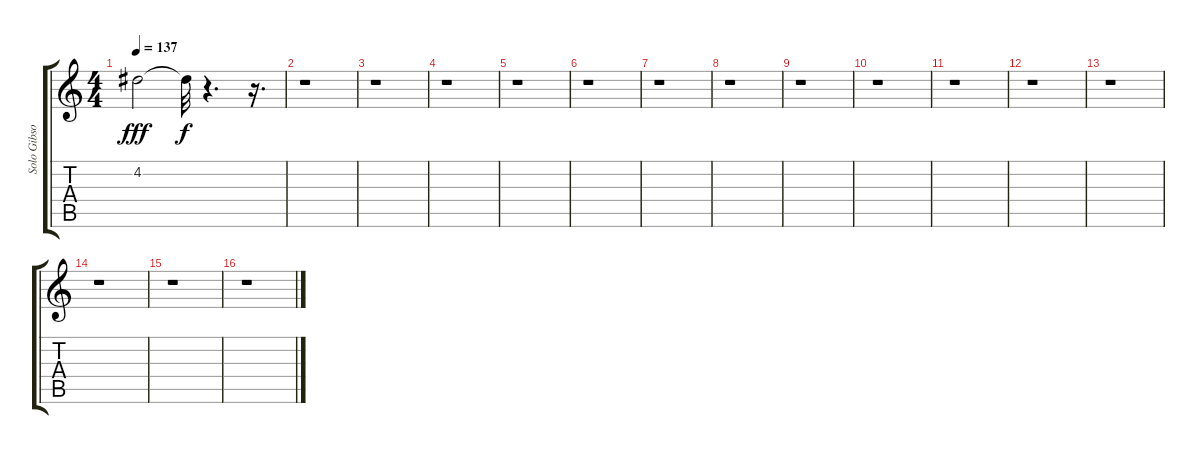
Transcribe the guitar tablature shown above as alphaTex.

\track ("Solo Gibson" "Solo Gibso") {instrument distortionguitar}
\staff {score tabs}
\tuning (E4 B3 G3 D3 A2 E2) {hide}
\ts (4 4)
\tempo 137
\clef g2
\ks c
4.2.2{dy fff} 4.2{t}.32{dy f} r.4{d} r.16{d} |
r.1 |
r.1 |
r.1 |
r.1 |
r.1 |
r.1 |
r.1 |
r.1 |
r.1 |
r.1 |
r.1 |
r.1 |
r.1 |
r.1 |
r.1
